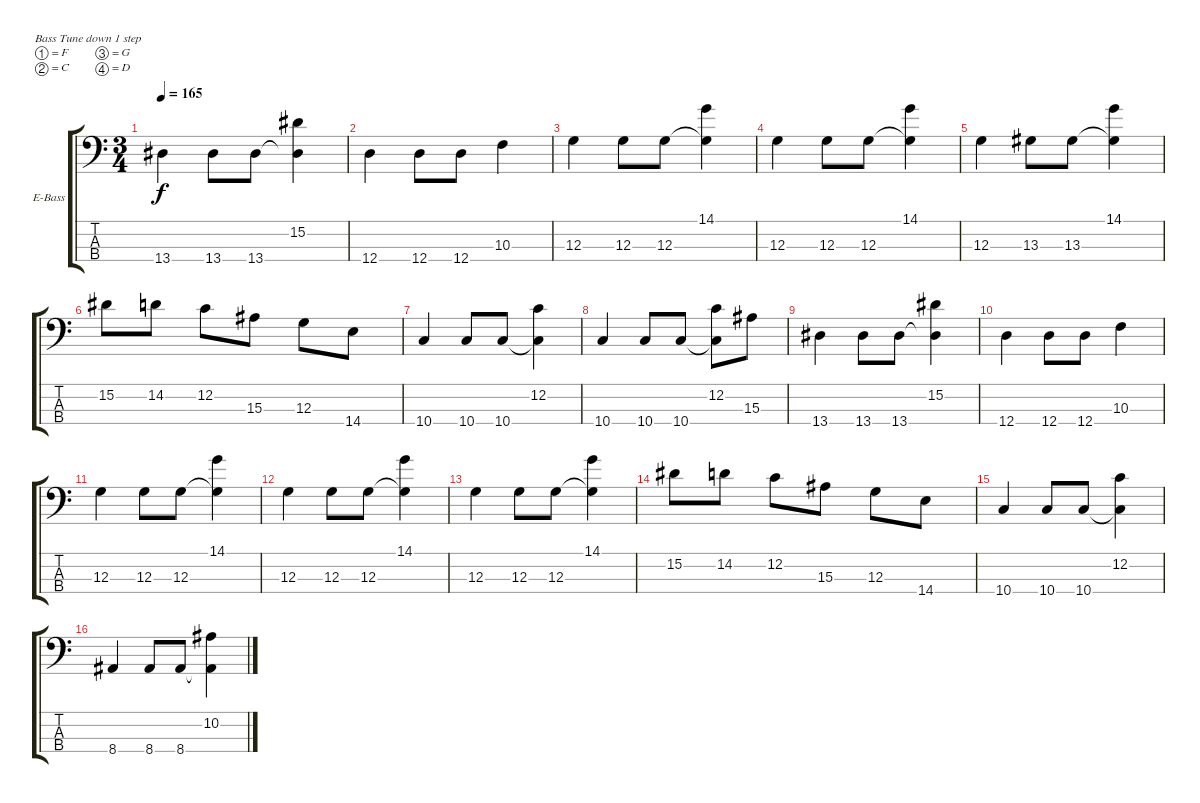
\bracketExtendMode groupsimilarinstruments
\firstSystemTrackNameOrientation horizontal
\otherSystemsTrackNameOrientation horizontal
\track ("Kristian - Bass" "E-Bass") {instrument electricbassfinger}
\staff {score tabs}
\tuning (F2 C2 G1 D1)
\ts (3 4)
\tempo 165
\clef f4
\ks c
13.4.4{dy f} 13.4.8 13.4.8 (15.2 13.4{t}).4 |
12.4.4 12.4.8 12.4.8 10.3.4 |
12.3.4 12.3.8 12.3.8 (14.1 12.3{t}).4 |
12.3.4 12.3.8 12.3.8 (14.1 12.3{t}).4 |
12.3.4 13.3.8 13.3.8 (14.1 13.3{t}).4 |
15.2.8 14.2.8 12.2.8 15.3.8 12.3.8 14.4.8 |
10.4.4 10.4.8 10.4.8 (12.2 10.4{t}).4 |
10.4.4 10.4.8 10.4.8 (12.2 10.4{t}).8 15.3.8 |
13.4.4 13.4.8 13.4.8 (15.2 13.4{t}).4 |
12.4.4 12.4.8 12.4.8 10.3.4 |
12.3.4 12.3.8 12.3.8 (14.1 12.3{t}).4 |
12.3.4 12.3.8 12.3.8 (14.1 12.3{t}).4 |
12.3.4 12.3.8 12.3.8 (14.1 12.3{t}).4 |
15.2.8 14.2.8 12.2.8 15.3.8 12.3.8 14.4.8 |
10.4.4 10.4.8 10.4.8 (12.2 10.4{t}).4 |
8.4.4 8.4.8 8.4.8 (10.2 8.4{t}).4
